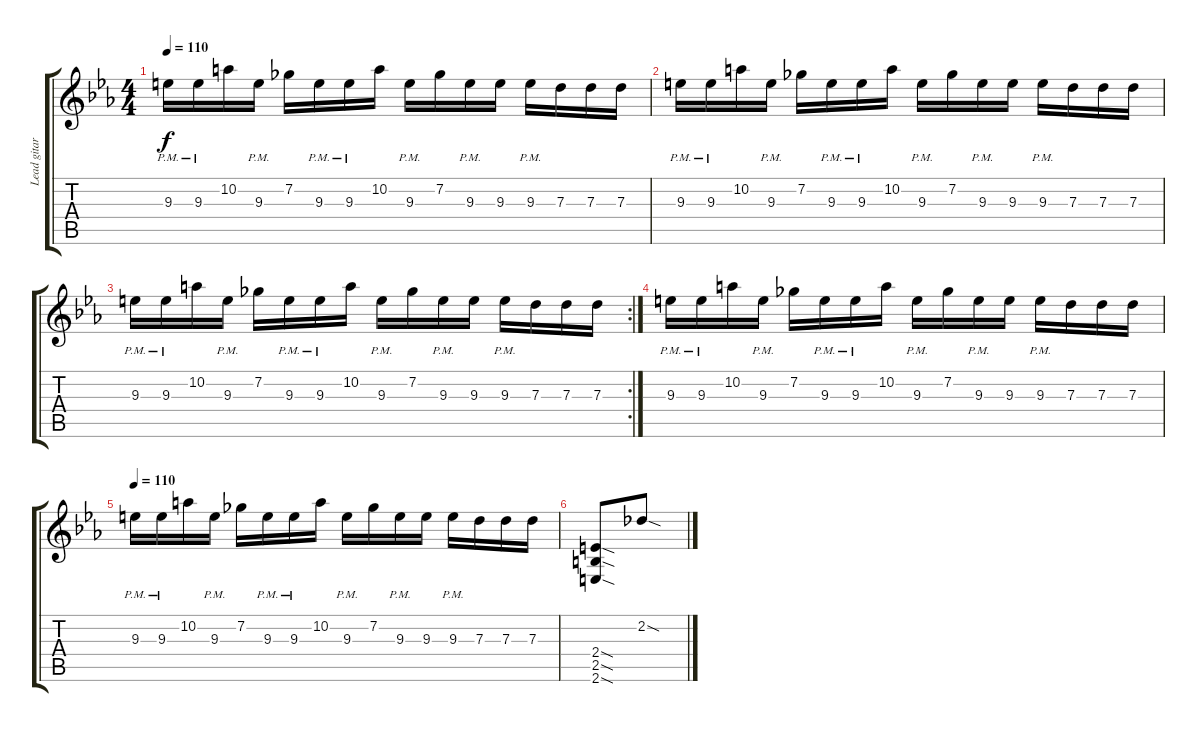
\track ("Lead gitarre1" "Lead gitar") {instrument distortionguitar}
\staff {score tabs}
\tuning (E4 B3 G3 D3 A2 D2) {hide}
\ts (4 4)
\tempo 110
\clef g2
\ks cminor
9.3{pm}.16{dy f} 9.3{pm}.16 10.2.16 9.3{pm}.16 7.2.16 9.3{pm}.16 9.3{pm}.16 10.2.16 9.3{pm}.16 7.2.16 9.3{pm}.16 9.3.16 9.3{pm}.16 7.3.16 7.3.16 7.3.16 |
9.3{pm}.16 9.3{pm}.16 10.2.16 9.3{pm}.16 7.2.16 9.3{pm}.16 9.3{pm}.16 10.2.16 9.3{pm}.16 7.2.16 9.3{pm}.16 9.3.16 9.3{pm}.16 7.3.16 7.3.16 7.3.16 |
\rc 2
9.3{pm}.16 9.3{pm}.16 10.2.16 9.3{pm}.16 7.2.16 9.3{pm}.16 9.3{pm}.16 10.2.16 9.3{pm}.16 7.2.16 9.3{pm}.16 9.3.16 9.3{pm}.16 7.3.16 7.3.16 7.3.16 |
9.3{pm}.16 9.3{pm}.16 10.2.16 9.3{pm}.16 7.2.16 9.3{pm}.16 9.3{pm}.16 10.2.16 9.3{pm}.16 7.2.16 9.3{pm}.16 9.3.16 9.3{pm}.16 7.3.16 7.3.16 7.3.16 |
\tempo 110
9.3{pm}.16 9.3{pm}.16 10.2.16 9.3{pm}.16 7.2.16 9.3{pm}.16 9.3{pm}.16 10.2.16 9.3{pm}.16 7.2.16 9.3{pm}.16 9.3.16 9.3{pm}.16 7.3.16 7.3.16 7.3.16 |
(2.4{sod} 2.5{sod} 2.6{sod}).8 2.2{sod}.8
